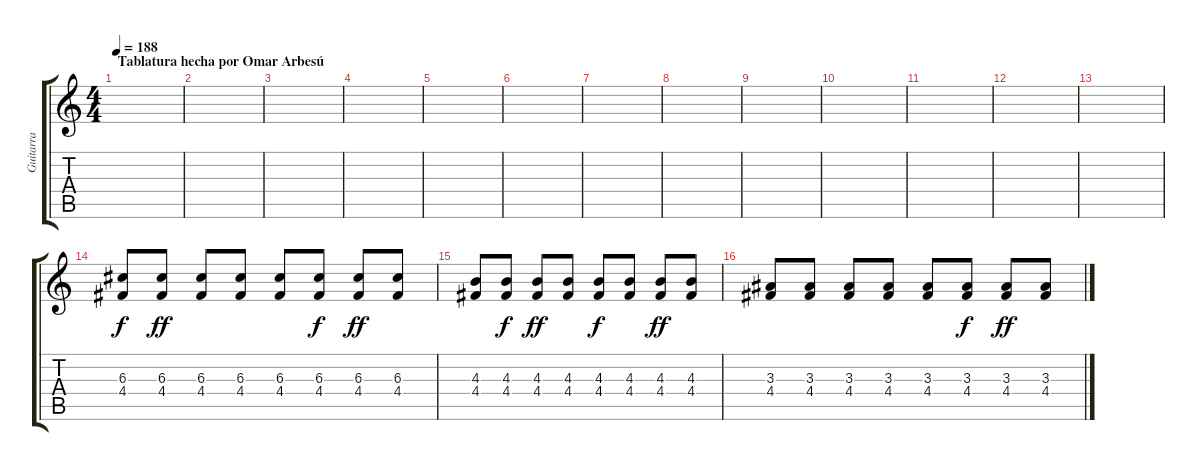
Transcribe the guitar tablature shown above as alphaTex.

\track ("Guitarra " "Guitarra ") {instrument overdrivenguitar}
\staff {score tabs}
\tuning (E4 B3 G3 D3 A2 E2) {hide}
\ts (4 4)
\section ("" "Tablatura hecha por Omar Arbesú")
\tempo 188
\clef g2
\ks c
|
|
|
|
|
|
|
|
|
|
|
|
|
(6.3 4.4).8 (6.3 4.4).8{dy ff} (6.3 4.4).8 (6.3 4.4).8 (6.3 4.4).8 (6.3 4.4).8{dy f} (6.3 4.4).8{dy ff} (6.3 4.4).8 |
(4.3 4.4).8 (4.3 4.4).8{dy f} (4.3 4.4).8{dy ff} (4.3 4.4).8 (4.3 4.4).8{dy f} (4.3 4.4).8 (4.3 4.4).8{dy ff} (4.3 4.4).8 |
(3.3 4.4).8 (3.3 4.4).8 (3.3 4.4).8 (3.3 4.4).8 (3.3 4.4).8 (3.3 4.4).8{dy f} (3.3 4.4).8{dy ff} (3.3 4.4).8
